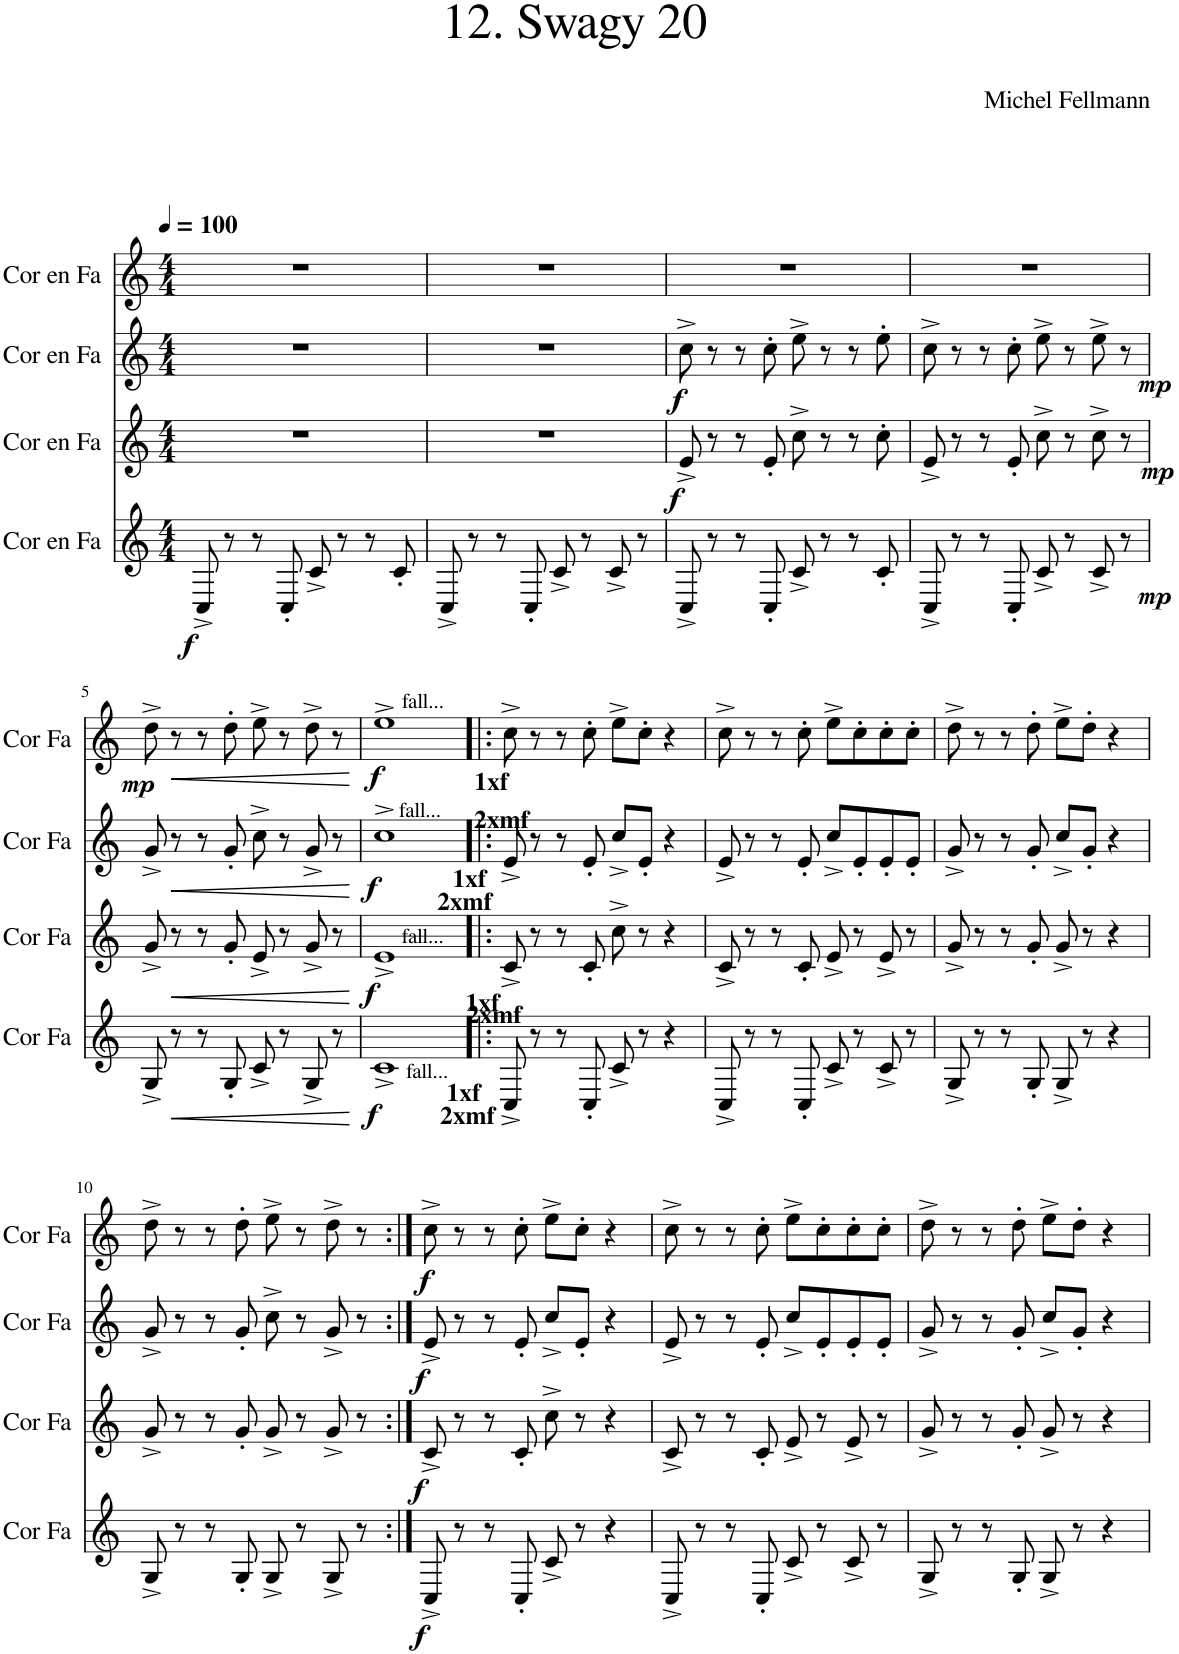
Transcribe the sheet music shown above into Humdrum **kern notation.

**kern	**dynam	**kern	**dynam	**kern	**dynam	**kern	**dynam
*part4	*part4	*part3	*part3	*part2	*part2	*part1	*part1
*staff4	*staff4	*staff3	*staff3	*staff2	*staff2	*staff1	*staff1
*I"Cor en Fa	*	*I"Cor en Fa	*	*I"Cor en Fa	*	*I"Cor en Fa	*
*I'Cor Fa	*	*I'Cor Fa	*	*I'Cor Fa	*	*I'Cor Fa	*
*clefG2	*	*clefG2	*	*clefG2	*	*clefG2	*
*Trd4c7	*	*Trd4c7	*	*Trd4c7	*	*Trd4c7	*
*k[]	*	*k[]	*	*k[]	*	*k[]	*
*M4/4	*	*M4/4	*	*M4/4	*	*M4/4	*
*MM100	*	*MM100	*	*MM100	*	*MM100	*
=1	=1	=1	=1	=1	=1	=1	=1
!	!LO:DY:b	!	!	!	!	!	!
8C^/	f	1r	.	1r	.	1r	.
8r	.	.	.	.	.	.	.
8r	.	.	.	.	.	.	.
8C'/	.	.	.	.	.	.	.
8c^/	.	.	.	.	.	.	.
8r	.	.	.	.	.	.	.
8r	.	.	.	.	.	.	.
8c'/	.	.	.	.	.	.	.
=2	=2	=2	=2	=2	=2	=2	=2
8C^/	.	1r	.	1r	.	1r	.
8r	.	.	.	.	.	.	.
8r	.	.	.	.	.	.	.
8C'/	.	.	.	.	.	.	.
8c^/	.	.	.	.	.	.	.
8r	.	.	.	.	.	.	.
8c^/	.	.	.	.	.	.	.
8r	.	.	.	.	.	.	.
=3	=3	=3	=3	=3	=3	=3	=3
!	!	!	!LO:DY:b	!	!LO:DY:b	!	!
8C^/	.	8e^/	f	8cc^\	f	1r	.
8r	.	8r	.	8r	.	.	.
8r	.	8r	.	8r	.	.	.
8C'/	.	8e'/	.	8cc'\	.	.	.
8c^/	.	8cc^\	.	8ee^\	.	.	.
8r	.	8r	.	8r	.	.	.
8r	.	8r	.	8r	.	.	.
8c'/	.	8cc'\	.	8ee'\	.	.	.
=4	=4	=4	=4	=4	=4	=4	=4
8C^/	.	8e^/	.	8cc^\	.	1r	.
8r	.	8r	.	8r	.	.	.
8r	.	8r	.	8r	.	.	.
8C'/	.	8e'/	.	8cc'\	.	.	.
8c^/	.	8cc^\	.	8ee^\	.	.	.
8r	.	8r	.	8r	.	.	.
8c^/	.	8cc^\	.	8ee^\	.	.	.
!	!LO:DY:b	!	!LO:DY:b	!	!LO:DY:b	!	!
8r	mp	8r	mp	8r	mp	.	.
!!LO:LB:g=z
=5	=5	=5	=5	=5	=5	=5	=5
!	!	!	!	!	!	!	!LO:DY:b
8G^/	.	8g^/	.	8g^/	.	8dd^\	mp
!	!LO:HP:b	!	!LO:HP:b	!	!LO:HP:b	!	!LO:HP:b
8r	<	8r	<	8r	<	8r	<
8r	.	8r	.	8r	.	8r	.
8G'/	.	8g'/	.	8g'/	.	8dd'\	.
8c^/	.	8e^/	.	8cc^\	.	8ee^\	.
8r	.	8r	.	8r	.	8r	.
8G^/	.	8g^/	.	8g^/	.	8dd^\	.
!	!	!	!	!	!	!	!LO:DY:b
8r	.	8r	.	8r	.	8r	f
.	[	.	[	.	[	.	[
=6	=6	=6	=6	=6	=6	=6	=6
!	!	!	!	!	!	!LO:TX:a:t=fall...	!
!	!	!	!	!LO:TX:a:t=fall...	!	!	!
!	!	!LO:TX:a:t=fall...	!	!	!	!	!
!LO:TX:b:t=fall...	!	!	!	!	!	!	!
!	!LO:DY:b	!	!LO:DY:b	!	!LO:DY:b	!	!
1c^	f	1e^	f	1cc^	f	1ee^	.
=7!|:	=7!|:	=7!|:	=7!|:	=7!|:	=7!|:	=7!|:	=7!|:
!	!	!	!	!	!	!LO:TX:b:B:t=1xf	!
!	!	!	!	!LO:TX:a:B:t=2xmf	!	!	!
!	!	!LO:TX:b:B:t=1xf	!	!	!	!	!
!LO:TX:a:B:t=2xmf	!	!	!	!	!	!	!
8C^/	.	8c^/	.	8e^/	.	8cc^\	.
8r	.	8r	.	8r	.	8r	.
8r	.	8r	.	8r	.	8r	.
!	!	!	!	!LO:TX:b:B:t=1xf	!	!	!
!LO:TX:b:B:t=1xf	!	!	!	!	!	!	!
8C'/	.	8c'/	.	8e'/	.	8cc'\	.
!LO:TX:b:B:t=2xmf	!	!	!	!	!	!	!
8c^/	.	8cc^\	.	8cc^/L	.	8ee^\L	.
!	!	!	!	!LO:TX:b:B:t=2xmf	!	!	!
8r	.	8r	.	8e'/J	.	8cc'\J	.
4r	.	4r	.	4r	.	4r	.
=8	=8	=8	=8	=8	=8	=8	=8
8C^/	.	8c^/	.	8e^/	.	8cc^\	.
8r	.	8r	.	8r	.	8r	.
8r	.	8r	.	8r	.	8r	.
8C'/	.	8c'/	.	8e'/	.	8cc'\	.
8c^/	.	8e^/	.	8cc^/L	.	8ee^\L	.
8r	.	8r	.	8e'/	.	8cc'\	.
8c^/	.	8e^/	.	8e'/	.	8cc'\	.
8r	.	8r	.	8e'/J	.	8cc'\J	.
=9	=9	=9	=9	=9	=9	=9	=9
8G^/	.	8g^/	.	8g^/	.	8dd^\	.
8r	.	8r	.	8r	.	8r	.
8r	.	8r	.	8r	.	8r	.
8G'/	.	8g'/	.	8g'/	.	8dd'\	.
8G^/	.	8g^/	.	8cc^/L	.	8ee^\L	.
8r	.	8r	.	8g'/J	.	8dd'\J	.
4r	.	4r	.	4r	.	4r	.
!!LO:LB:g=z
=10	=10	=10	=10	=10	=10	=10	=10
8G^/	.	8g^/	.	8g^/	.	8dd^\	.
8r	.	8r	.	8r	.	8r	.
8r	.	8r	.	8r	.	8r	.
8G'/	.	8g'/	.	8g'/	.	8dd'\	.
8G^/	.	8g^/	.	8cc^\	.	8ee^\	.
8r	.	8r	.	8r	.	8r	.
8G^/	.	8g^/	.	8g^/	.	8dd^\	.
8r	.	8r	.	8r	.	8r	.
=11:|!	=11:|!	=11:|!	=11:|!	=11:|!	=11:|!	=11:|!	=11:|!
!	!LO:DY:b	!	!LO:DY:b	!	!LO:DY:b	!	!LO:DY:b
8C^/	f	8c^/	f	8e^/	f	8cc^\	f
8r	.	8r	.	8r	.	8r	.
8r	.	8r	.	8r	.	8r	.
8C'/	.	8c'/	.	8e'/	.	8cc'\	.
8c^/	.	8cc^\	.	8cc^/L	.	8ee^\L	.
8r	.	8r	.	8e'/J	.	8cc'\J	.
4r	.	4r	.	4r	.	4r	.
=12	=12	=12	=12	=12	=12	=12	=12
8C^/	.	8c^/	.	8e^/	.	8cc^\	.
8r	.	8r	.	8r	.	8r	.
8r	.	8r	.	8r	.	8r	.
8C'/	.	8c'/	.	8e'/	.	8cc'\	.
8c^/	.	8e^/	.	8cc^/L	.	8ee^\L	.
8r	.	8r	.	8e'/	.	8cc'\	.
8c^/	.	8e^/	.	8e'/	.	8cc'\	.
8r	.	8r	.	8e'/J	.	8cc'\J	.
=13	=13	=13	=13	=13	=13	=13	=13
8G^/	.	8g^/	.	8g^/	.	8dd^\	.
8r	.	8r	.	8r	.	8r	.
8r	.	8r	.	8r	.	8r	.
8G'/	.	8g'/	.	8g'/	.	8dd'\	.
8G^/	.	8g^/	.	8cc^/L	.	8ee^\L	.
8r	.	8r	.	8g'/J	.	8dd'\J	.
4r	.	4r	.	4r	.	4r	.
=	=	=	=	=	=	=	=
*-	*-	*-	*-	*-	*-	*-	*-
